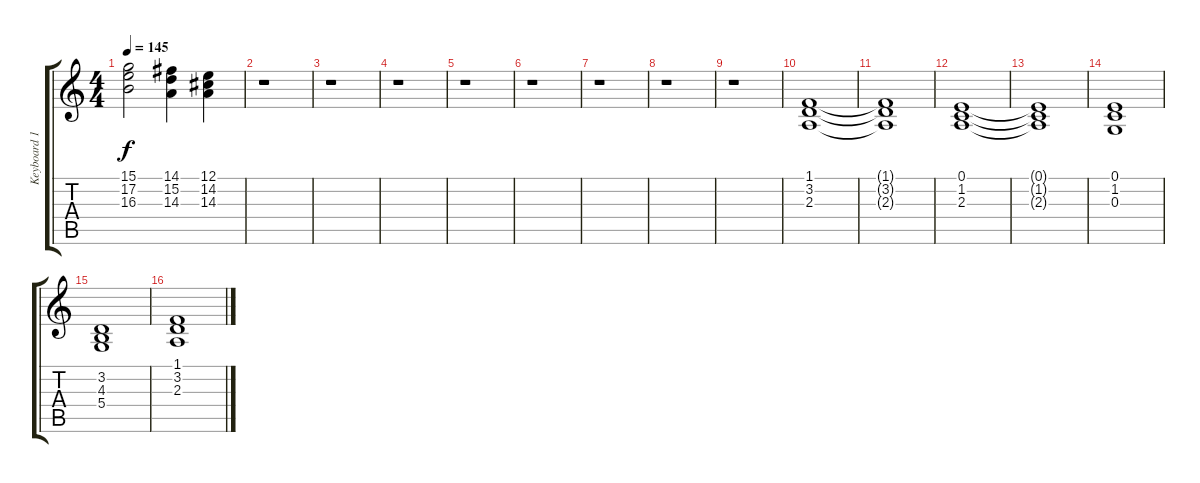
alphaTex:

\track ("Keyboard 1." "Keyboard 1") {instrument stringensemble1}
\staff {score tabs}
\tuning (E4 B3 G3 D3 A2 E2) {hide}
\ts (4 4)
\tempo 145
\clef g2
\ks c
(15.1 17.2 16.3).2{dy f} (14.1 15.2 14.3).4 (12.1 14.2 14.3).4 |
r.1 |
r.1 |
r.1 |
r.1 |
r.1 |
r.1 |
r.1 |
r.1 |
(1.1 3.2 2.3).1 |
(1.1{t} 3.2{t} 2.3{t}).1 |
(0.1 1.2 2.3).1 |
(0.1{t} 1.2{t} 2.3{t}).1 |
(0.1 1.2 0.3).1 |
(3.2 4.3 5.4).1 |
(1.1 3.2 2.3).1
